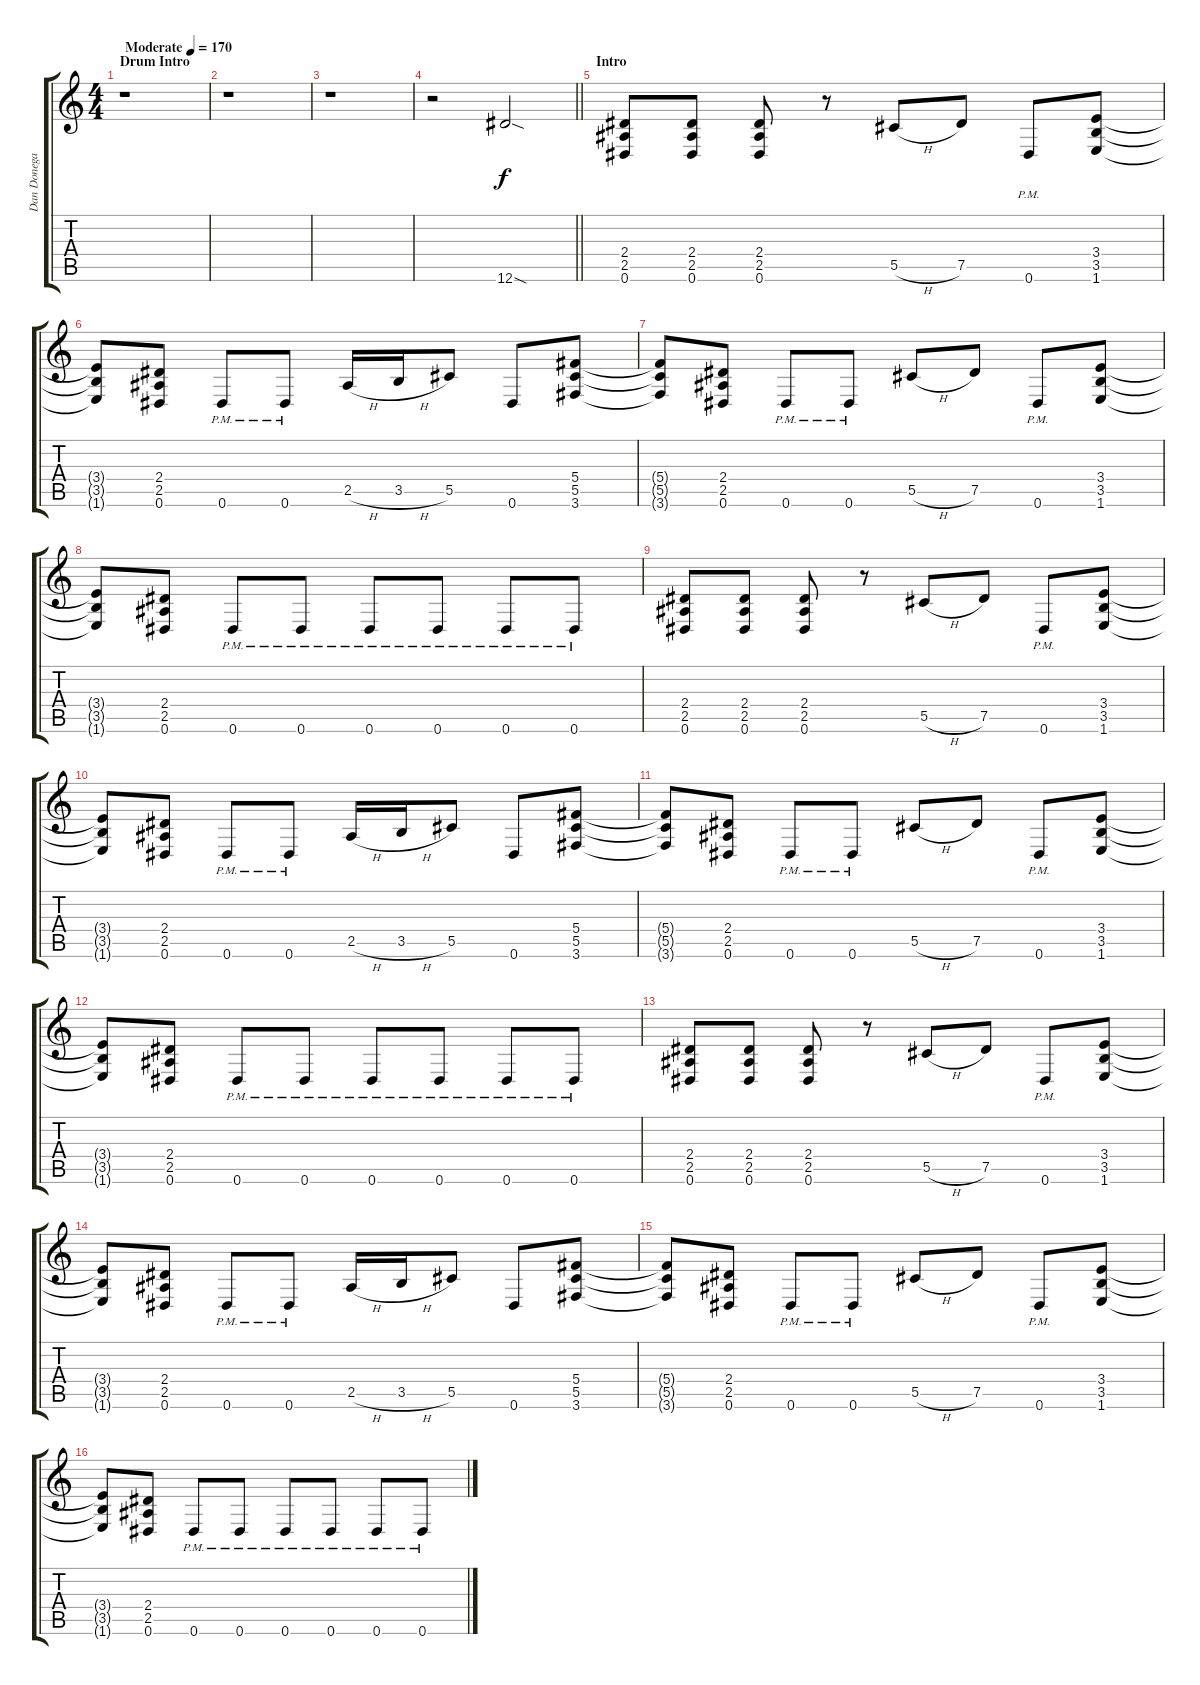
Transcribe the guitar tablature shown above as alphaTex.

\track ("Dan Donegan" "Dan Donega") {instrument overdrivenguitar}
\staff {score tabs}
\tuning (Eb4 Bb3 Gb3 Db3 Ab2 Eb2) {hide}
\ts (4 4)
\section ("" "Drum Intro")
\tempo (170 "Moderate")
\clef g2
\ks c
r.1{dy f instrument overdrivenguitar} |
r.1 |
r.1 |
\barLineRight lightlight
r.2 12.6{sod}.2 |
\section ("" "Intro")
(2.4 2.5 0.6).8 (2.4 2.5 0.6).8 (2.4 2.5 0.6).8 r.8 5.5{h}.8 7.5.8 0.6{pm}.8 (3.4 3.5 1.6).8 |
(3.4{t} 3.5{t} 1.6{t}).8 (2.4 2.5 0.6).8 0.6{pm}.8 0.6{pm}.8 2.5{h}.16 3.5{h}.16 5.5.8 0.6.8 (5.4 5.5 3.6).8 |
(5.4{t} 5.5{t} 3.6{t}).8 (2.4 2.5 0.6).8 0.6{pm}.8 0.6{pm}.8 5.5{h}.8 7.5.8 0.6{pm}.8 (3.4 3.5 1.6).8 |
(3.4{t} 3.5{t} 1.6{t}).8 (2.4 2.5 0.6).8 0.6{pm}.8 0.6{pm}.8 0.6{pm}.8 0.6{pm}.8 0.6{pm}.8 0.6{pm}.8 |
(2.4 2.5 0.6).8 (2.4 2.5 0.6).8 (2.4 2.5 0.6).8 r.8 5.5{h}.8 7.5.8 0.6{pm}.8 (3.4 3.5 1.6).8 |
(3.4{t} 3.5{t} 1.6{t}).8 (2.4 2.5 0.6).8 0.6{pm}.8 0.6{pm}.8 2.5{h}.16 3.5{h}.16 5.5.8 0.6.8 (5.4 5.5 3.6).8 |
(5.4{t} 5.5{t} 3.6{t}).8 (2.4 2.5 0.6).8 0.6{pm}.8 0.6{pm}.8 5.5{h}.8 7.5.8 0.6{pm}.8 (3.4 3.5 1.6).8 |
(3.4{t} 3.5{t} 1.6{t}).8 (2.4 2.5 0.6).8 0.6{pm}.8 0.6{pm}.8 0.6{pm}.8 0.6{pm}.8 0.6{pm}.8 0.6{pm}.8 |
(2.4 2.5 0.6).8 (2.4 2.5 0.6).8 (2.4 2.5 0.6).8 r.8 5.5{h}.8 7.5.8 0.6{pm}.8 (3.4 3.5 1.6).8 |
(3.4{t} 3.5{t} 1.6{t}).8 (2.4 2.5 0.6).8 0.6{pm}.8 0.6{pm}.8 2.5{h}.16 3.5{h}.16 5.5.8 0.6.8 (5.4 5.5 3.6).8 |
(5.4{t} 5.5{t} 3.6{t}).8 (2.4 2.5 0.6).8 0.6{pm}.8 0.6{pm}.8 5.5{h}.8 7.5.8 0.6{pm}.8 (3.4 3.5 1.6).8 |
(3.4{t} 3.5{t} 1.6{t}).8 (2.4 2.5 0.6).8 0.6{pm}.8 0.6{pm}.8 0.6{pm}.8 0.6{pm}.8 0.6{pm}.8 0.6{pm}.8
